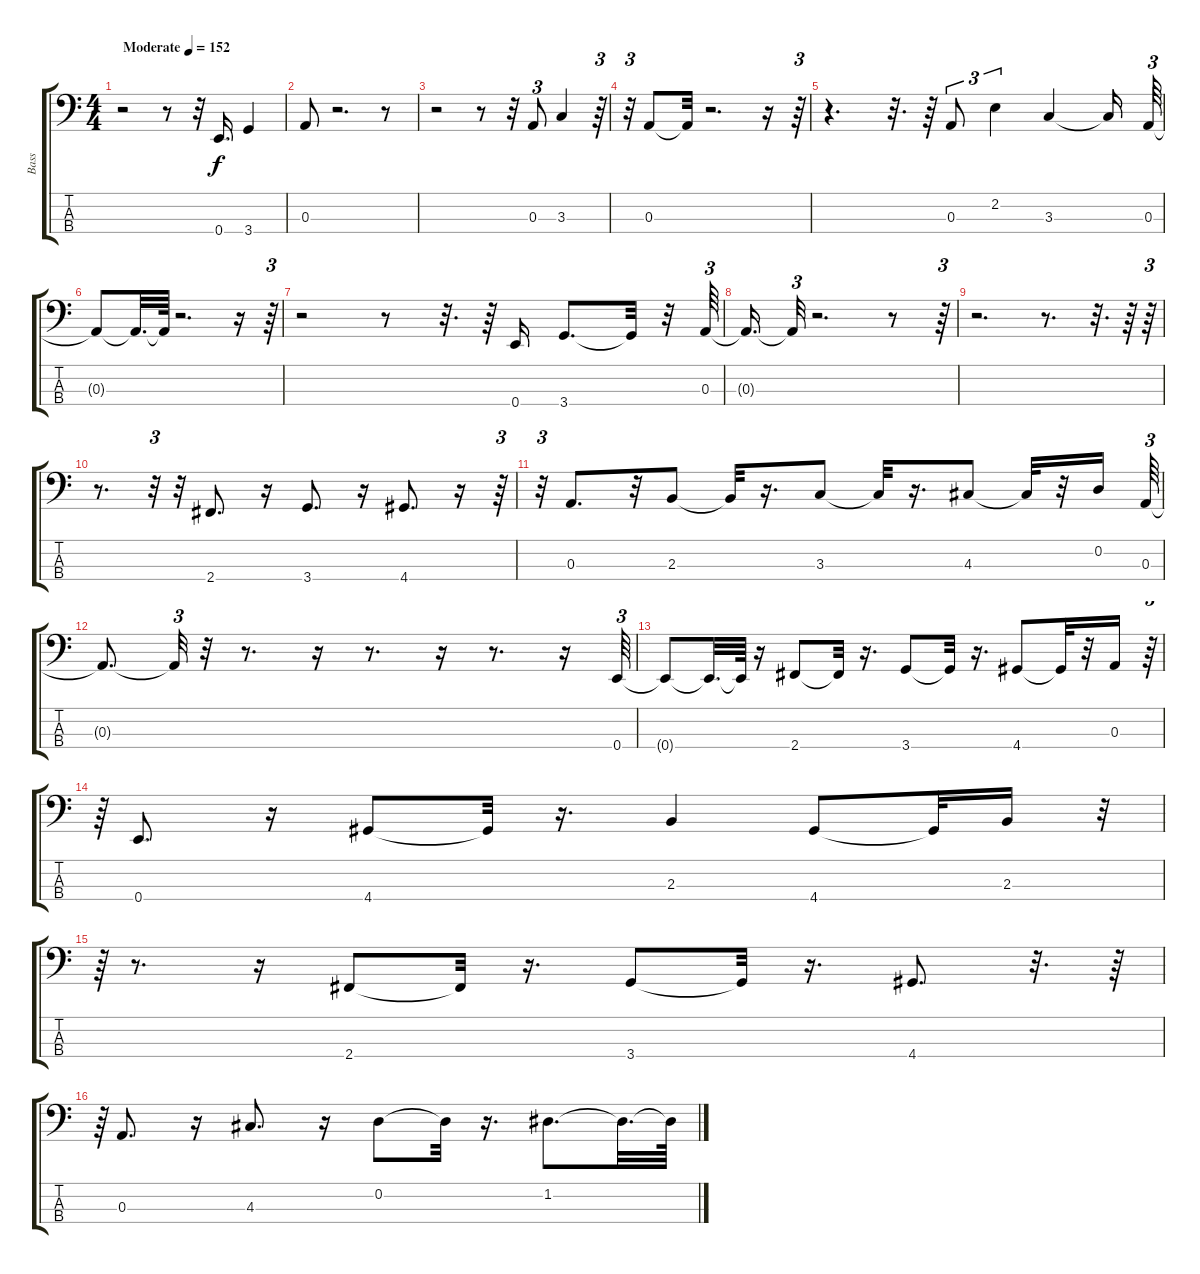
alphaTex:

\track ("Bass" "Bass") {instrument acousticbass}
\staff {score tabs}
\tuning (G2 D2 A1 E1) {hide}
\ts (4 4)
\tempo (152 "Moderate")
\clef f4
\ks c
r.2{dy f instrument acousticbass} r.8 r.32 0.4.16{d} 3.4.4 |
0.3.8 r.2{d} r.8 |
r.2 r.8 r.32 0.3.8{tu (3 2)} 3.3.4 r.64{tu (3 2)} |
r.32{tu (3 2)} 0.3.8 0.3{t}.32 r.2{d} r.16 r.64{tu (3 2)} |
r.4{d} r.32{d} r.64 0.3.8{tu (3 2)} 2.2.4{tu (3 2)} 3.3.4 3.3{t}.16 0.3.64{tu (3 2)} |
0.3{t}.8 0.3{t}.32{d} 0.3{t}.64 r.2{d} r.16 r.64{tu (3 2)} |
r.2 r.8 r.32{d} r.64 0.4.16 3.4.8{d} 3.4{t}.32 r.32 0.3.64{tu (3 2)} |
0.3{t}.16{d} 0.3{t}.32{tu (3 2)} r.2{d} r.8 r.64{tu (3 2)} |
r.2{d} r.8{d} r.32{d} r.64 r.64{tu (3 2)} |
r.8{d} r.32{tu (3 2)} r.32 2.4.8{d} r.16 3.4.8{d} r.16 4.4.8{d} r.16 r.64{tu (3 2)} |
r.32{tu (3 2)} 0.3.8{d} r.32 2.3.8 2.3{t}.32 r.16{d} 3.3.8 3.3{t}.32 r.16{d} 4.3.8 4.3{t}.32 r.32 0.2.16 0.3.64{tu (3 2)} |
0.3{t}.8{d} 0.3{t}.32{tu (3 2)} r.32 r.8{d} r.16 r.8{d} r.16 r.8{d} r.16 0.4.64{tu (3 2)} |
0.4{t}.8 0.4{t}.32{d} 0.4{t}.64 r.16 2.4.8 2.4{t}.32 r.16{d} 3.4.8 3.4{t}.32 r.16{d} 4.4.8 4.4{t}.32 r.32 0.3.16 r.64{tu (3 2)} |
r.64{tu (3 2)} 0.4.8{d} r.16 4.4.8 4.4{t}.32 r.16{d} 2.3.4 4.4.8 4.4{t}.32 2.3.16 r.32{tu (3 2)} |
r.64{tu (3 2)} r.8{d} r.16 2.4.8 2.4{t}.32 r.16{d} 3.4.8 3.4{t}.32 r.16{d} 4.4.8{d} r.32{d} r.64 |
r.64{tu (3 2)} 0.3.8{d} r.16 4.3.8{d} r.16 0.2.8 0.2{t}.32 r.16{d} 1.2.8{d} 1.2{t}.32{d} 1.2{t}.64
